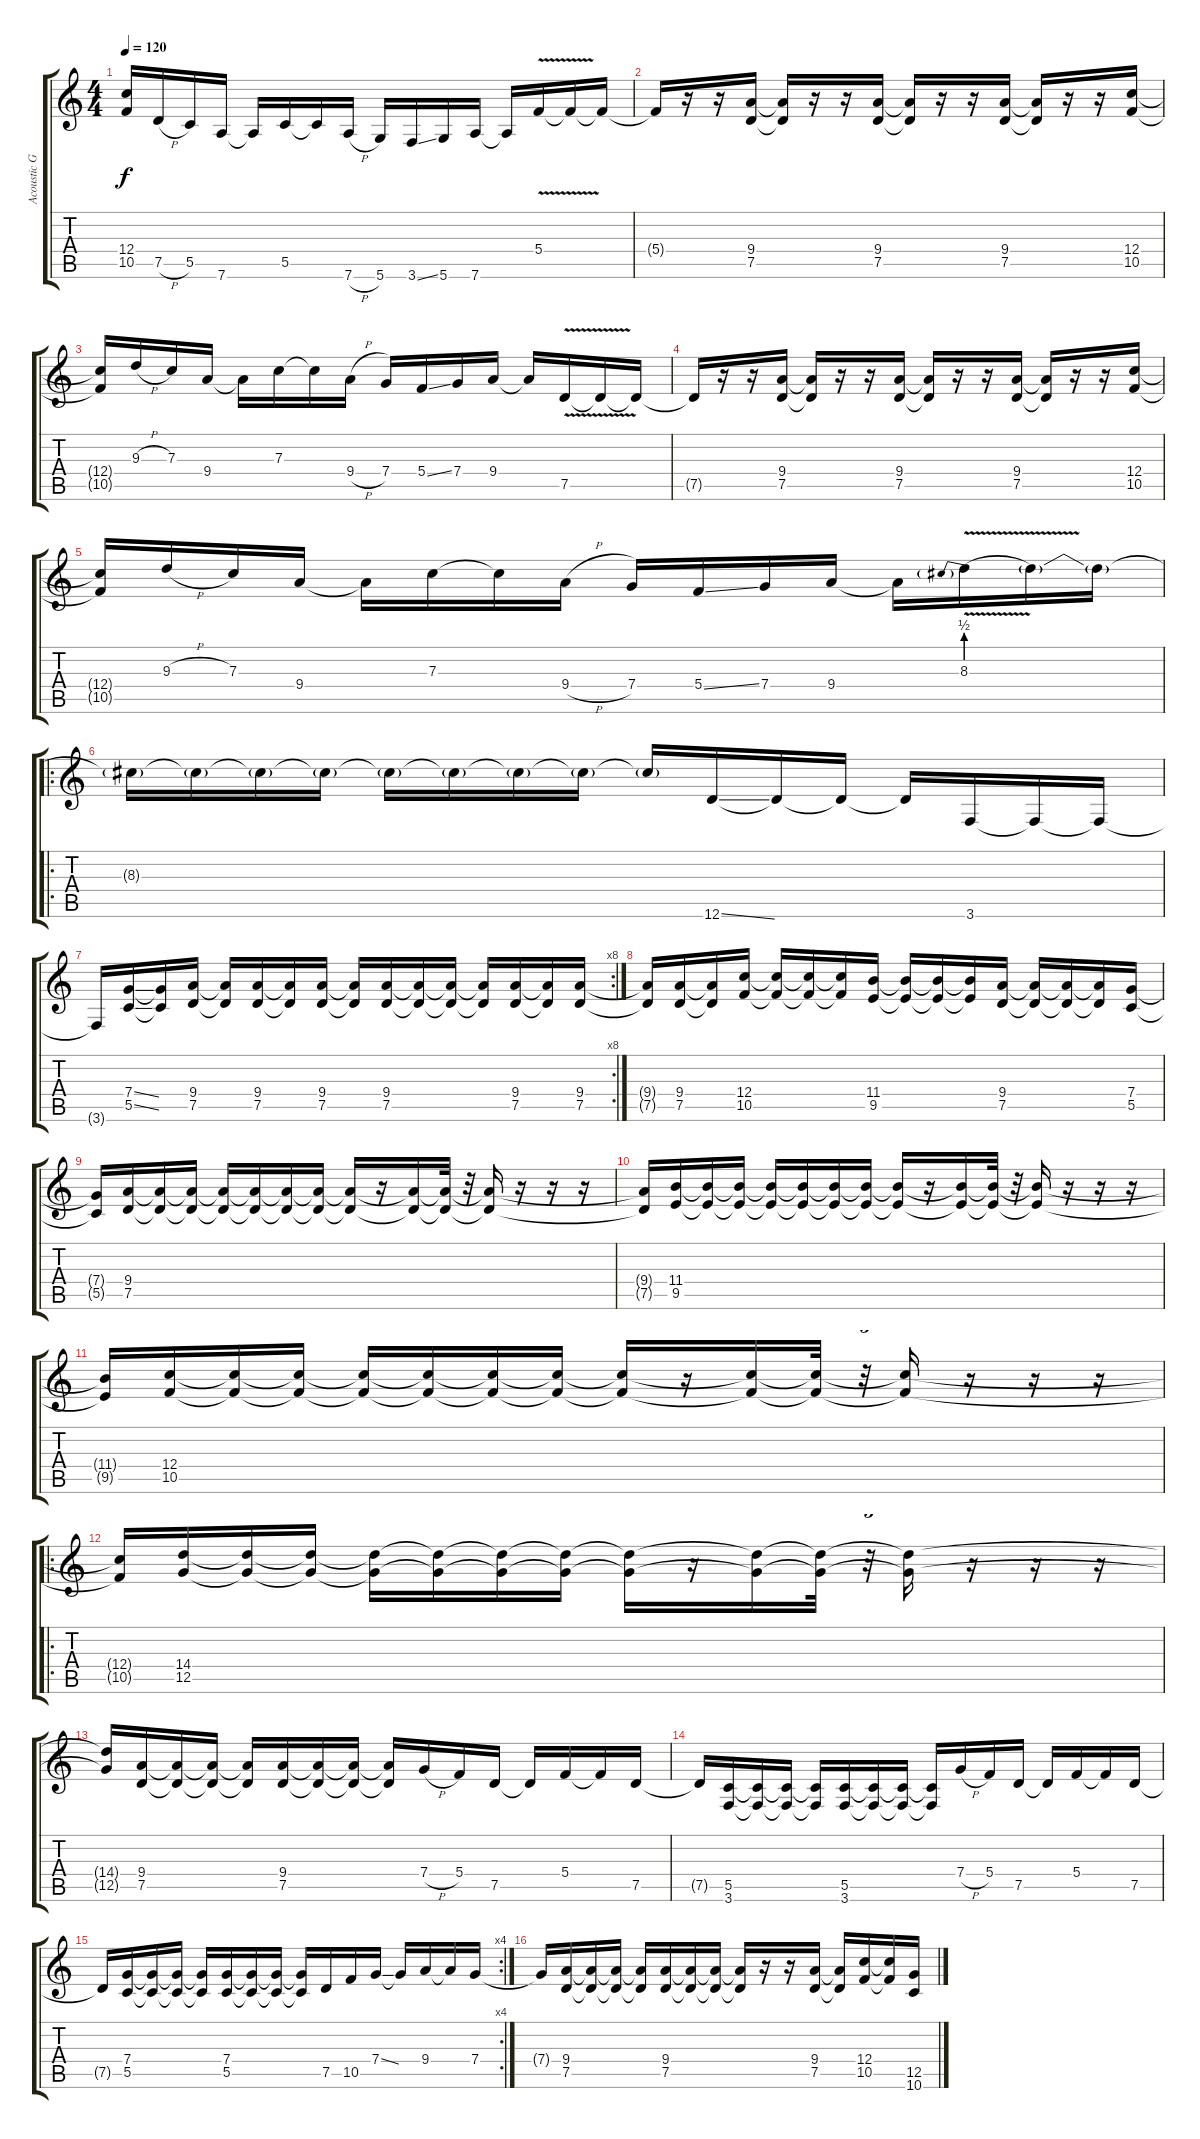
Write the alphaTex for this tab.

\track ("Acoustic Guitar" "Acoustic G") {instrument electricguitarclean}
\staff {score tabs}
\tuning (D4 A3 F3 C3 G2 D2) {hide}
\ts (4 4)
\tempo 120
\clef g2
\ks c
(12.4{t} 10.5{t}).16{dy f} 7.5{h}.16 5.5.16 7.6.16 7.6{t}.16 5.5.16 5.5{t}.16 7.6{h}.16 5.6.16 3.6{ss}.16 5.6.16 7.6.16 7.6{t}.16 5.4{v}.16 5.4{t}.16 5.4{t}.16 |
5.4{t}.16 r.16 r.16 (9.4 7.5).16 (9.4{t} 7.5{t}).16 r.16 r.16 (9.4 7.5).16 (9.4{t} 7.5{t}).16 r.16 r.16 (9.4 7.5).16 (9.4{t} 7.5{t}).16 r.16 r.16 (12.4 10.5).16 |
(12.4{t} 10.5{t}).16 9.3{h}.16 7.3.16 9.4.16 9.4{t}.16 7.3.16 7.3{t}.16 9.4{h}.16 7.4.16 5.4{ss}.16 7.4.16 9.4.16 9.4{t}.16 7.5{v}.16 7.5{t}.16 7.5{t}.16 |
7.5{t}.16 r.16 r.16 (9.4 7.5).16 (9.4{t} 7.5{t}).16 r.16 r.16 (9.4 7.5).16 (9.4{t} 7.5{t}).16 r.16 r.16 (9.4 7.5).16 (9.4{t} 7.5{t}).16 r.16 r.16 (12.4 10.5).16 |
(12.4{t} 10.5{t}).16 9.3{h}.16 7.3.16 9.4.16 9.4{t}.16 7.3.16 7.3{t}.16 9.4{h}.16 7.4.16 5.4{ss}.16 7.4.16 9.4.16 9.4{t}.16 8.3{be (prebend 0 2 60 2) v}.16 8.3{t}.16 8.3{t}.16 |
\ro
8.3{t}.16 8.3{t}.16 8.3{t}.16 8.3{t}.16 8.3{t}.16 8.3{t}.16 8.3{t}.16 8.3{t}.16 8.3{t}.16 12.6{ss}.16 12.6{t}.16 12.6{t}.16 12.6{t}.16 3.6.16 3.6{t}.16 3.6{t}.16 |
\rc 8
3.6{t}.16 (7.4{ss} 5.5{ss}).16 (7.4{t} 5.5{t}).16 (9.4 7.5).16 (9.4{t} 7.5{t}).16 (9.4 7.5).16 (9.4{t} 7.5{t}).16 (9.4 7.5).16 (9.4{t} 7.5{t}).16 (9.4 7.5).16 (9.4{t} 7.5{t}).16 (9.4{t} 7.5{t}).16 (9.4{t} 7.5{t}).16 (9.4 7.5).16 (9.4{t} 7.5{t}).16 (9.4 7.5).16 |
(9.4{t} 7.5{t}).16 (9.4 7.5).16 (9.4{t} 7.5{t}).16 (12.4 10.5).16 (12.4{t} 10.5{t}).16 (12.4{t} 10.5{t}).16 (12.4{t} 10.5{t}).16 (11.4 9.5).16 (11.4{t} 9.5{t}).16 (11.4{t} 9.5{t}).16 (11.4{t} 9.5{t}).16 (9.4 7.5).16 (9.4{t} 7.5{t}).16 (9.4{t} 7.5{t}).16 (9.4{t} 7.5{t}).16 (7.4 5.5).16 |
(7.4{t} 5.5{t}).16 (9.4 7.5).16 (9.4{t} 7.5{t}).16 (9.4{t} 7.5{t}).16 (9.4{t} 7.5{t}).16 (9.4{t} 7.5{t}).16 (9.4{t} 7.5{t}).16 (9.4{t} 7.5{t}).16 (9.4{t} 7.5{t}).16 r.16 (9.4{t} 7.5{t}).16 (9.4{t} 7.5{t}).32 r.32{tu (3 2)} (9.4{t} 7.5{t}).16 r.16 r.16 r.16 |
(9.4{t} 7.5{t}).16 (11.4 9.5).16 (11.4{t} 9.5{t}).16 (11.4{t} 9.5{t}).16 (11.4{t} 9.5{t}).16 (11.4{t} 9.5{t}).16 (11.4{t} 9.5{t}).16 (11.4{t} 9.5{t}).16 (11.4{t} 9.5{t}).16 r.16 (11.4{t} 9.5{t}).16 (11.4{t} 9.5{t}).32 r.32{tu (3 2)} (11.4{t} 9.5{t}).16 r.16 r.16 r.16 |
(11.4{t} 9.5{t}).16 (12.4 10.5).16 (12.4{t} 10.5{t}).16 (12.4{t} 10.5{t}).16 (12.4{t} 10.5{t}).16 (12.4{t} 10.5{t}).16 (12.4{t} 10.5{t}).16 (12.4{t} 10.5{t}).16 (12.4{t} 10.5{t}).16 r.16 (12.4{t} 10.5{t}).16 (12.4{t} 10.5{t}).32 r.32{tu (3 2)} (12.4{t} 10.5{t}).16 r.16 r.16 r.16 |
\ro
(12.4{t} 10.5{t}).16 (14.4 12.5).16 (14.4{t} 12.5{t}).16 (14.4{t} 12.5{t}).16 (14.4{t} 12.5{t}).16 (14.4{t} 12.5{t}).16 (14.4{t} 12.5{t}).16 (14.4{t} 12.5{t}).16 (14.4{t} 12.5{t}).16 r.16 (14.4{t} 12.5{t}).16 (14.4{t} 12.5{t}).32 r.32{tu (3 2)} (14.4{t} 12.5{t}).16 r.16 r.16 r.16 |
(14.4{t} 12.5{t}).16 (9.4 7.5).16 (9.4{t} 7.5{t}).16 (9.4{t} 7.5{t}).16 (9.4{t} 7.5{t}).16 (9.4 7.5).16 (9.4{t} 7.5{t}).16 (9.4{t} 7.5{t}).16 (9.4{t} 7.5{t}).16 7.4{h}.16 5.4.16 7.5.16 7.5{t}.16 5.4.16 5.4{t}.16 7.5.16 |
7.5{t}.16 (5.5 3.6).16 (5.5{t} 3.6{t}).16 (5.5{t} 3.6{t}).16 (5.5{t} 3.6{t}).16 (5.5 3.6).16 (5.5{t} 3.6{t}).16 (5.5{t} 3.6{t}).16 (5.5{t} 3.6{t}).16 7.4{h}.16 5.4.16 7.5.16 7.5{t}.16 5.4.16 5.4{t}.16 7.5.16 |
\rc 4
7.5{t}.16 (7.4 5.5).16 (7.4{t} 5.5{t}).16 (7.4{t} 5.5{t}).16 (7.4{t} 5.5{t}).16 (7.4 5.5).16 (7.4{t} 5.5{t}).16 (7.4{t} 5.5{t}).16 (7.4{t} 5.5{t}).16 7.5.16 10.5.16 7.4{ss}.16 7.4{t}.16 9.4.16 9.4{t}.16 7.4.16 |
7.4{t}.16 (9.4 7.5).16 (9.4{t} 7.5{t}).16 (9.4{t} 7.5{t}).16 (9.4{t} 7.5{t}).16 (9.4 7.5).16 (9.4{t} 7.5{t}).16 (9.4{t} 7.5{t}).16 (9.4{t} 7.5{t}).16 r.16 r.16 (9.4 7.5).16 (9.4{t} 7.5{t}).16 (12.4 10.5).16 (12.4{t} 10.5{t}).16 (12.5 10.6).16
